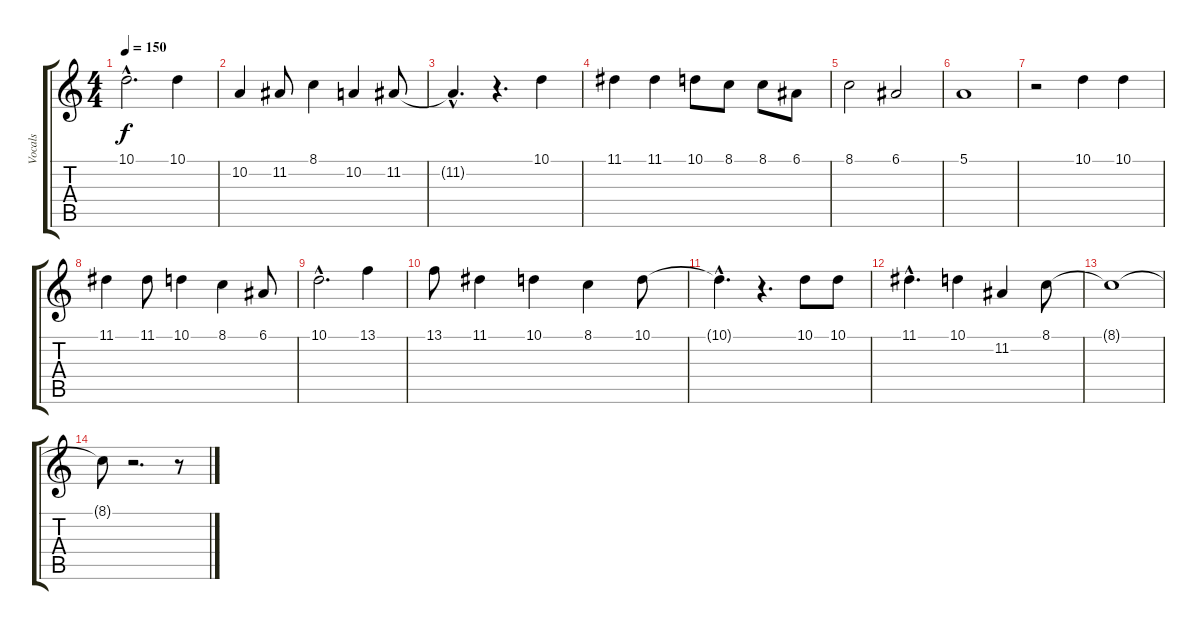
\track ("Vocals" "Vocals") {instrument lead6voice}
\staff {score tabs}
\tuning (E4 B3 G3 D3 A2 E2) {hide}
\ts (4 4)
\tempo 150
\clef g2
\ks c
10.1{hac}.2{d dy f} 10.1.4 |
10.2.4 11.2.8 8.1.4 10.2.4 11.2.8 |
11.2{hac t}.4{d} r.4{d} 10.1.4 |
11.1.4 11.1.4 10.1.8 8.1.8 8.1.8 6.1.8 |
8.1.2 6.1.2 |
5.1.1 |
r.2 10.1.4 10.1.4 |
11.1.4 11.1.8 10.1.4 8.1.4 6.1.8 |
10.1{hac}.2{d} 13.1.4 |
13.1.8 11.1.4 10.1.4 8.1.4 10.1.8 |
10.1{hac t}.4{d} r.4{d} 10.1.8 10.1.8 |
11.1{hac}.4{d} 10.1.4 11.2.4 8.1.8 |
8.1{t}.1 |
8.1{t}.8 r.2{d} r.8
